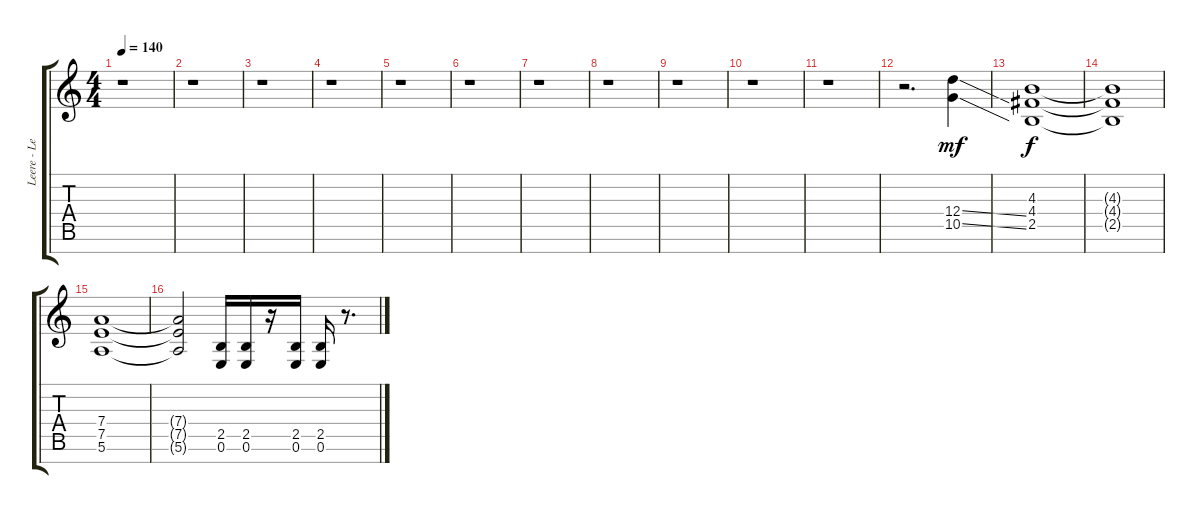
\track ("Leere - Lead Guitar" "Leere - Le") {instrument distortionguitar}
\staff {score tabs}
\tuning (E4 B3 G3 D3 A2 E2 B1) {hide}
\ts (4 4)
\tempo 140
\clef g2
\ks c
r.1{dy mf instrument distortionguitar} |
r.1 |
r.1 |
r.1 |
r.1 |
r.1 |
r.1 |
r.1 |
r.1 |
r.1 |
r.1 |
r.2{d} (12.4{ss} 10.5{ss}).4 |
(4.3 4.4 2.5).1{dy f} |
(4.3{t} 4.4{t} 2.5{t}).1 |
(7.4 7.5 5.6).1 |
(7.4{t} 7.5{t} 5.6{t}).2 (2.5 0.6).16 (2.5 0.6).16 r.16 (2.5 0.6).16 (2.5 0.6).16 r.8{d}
